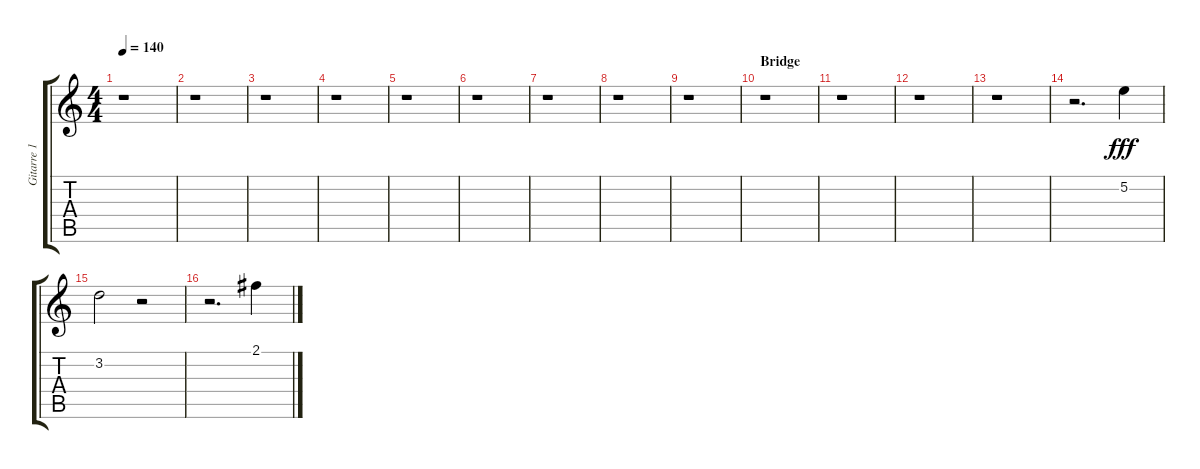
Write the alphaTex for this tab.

\track ("Gitarre 1 - Farin Urlaub" "Gitarre 1 ") {instrument electricguitarjazz}
\staff {score tabs}
\tuning (E4 B3 G3 D3 A2 E2) {hide}
\ts (4 4)
\tempo 140
\clef g2
\ks c
r.1{dy fff} |
r.1 |
r.1 |
r.1 |
r.1 |
r.1 |
r.1 |
r.1 |
r.1 |
\section ("" "Bridge")
r.1 |
r.1 |
r.1 |
r.1 |
r.2{d} 5.2.4 |
3.2.2 r.2 |
r.2{d} 2.1.4
